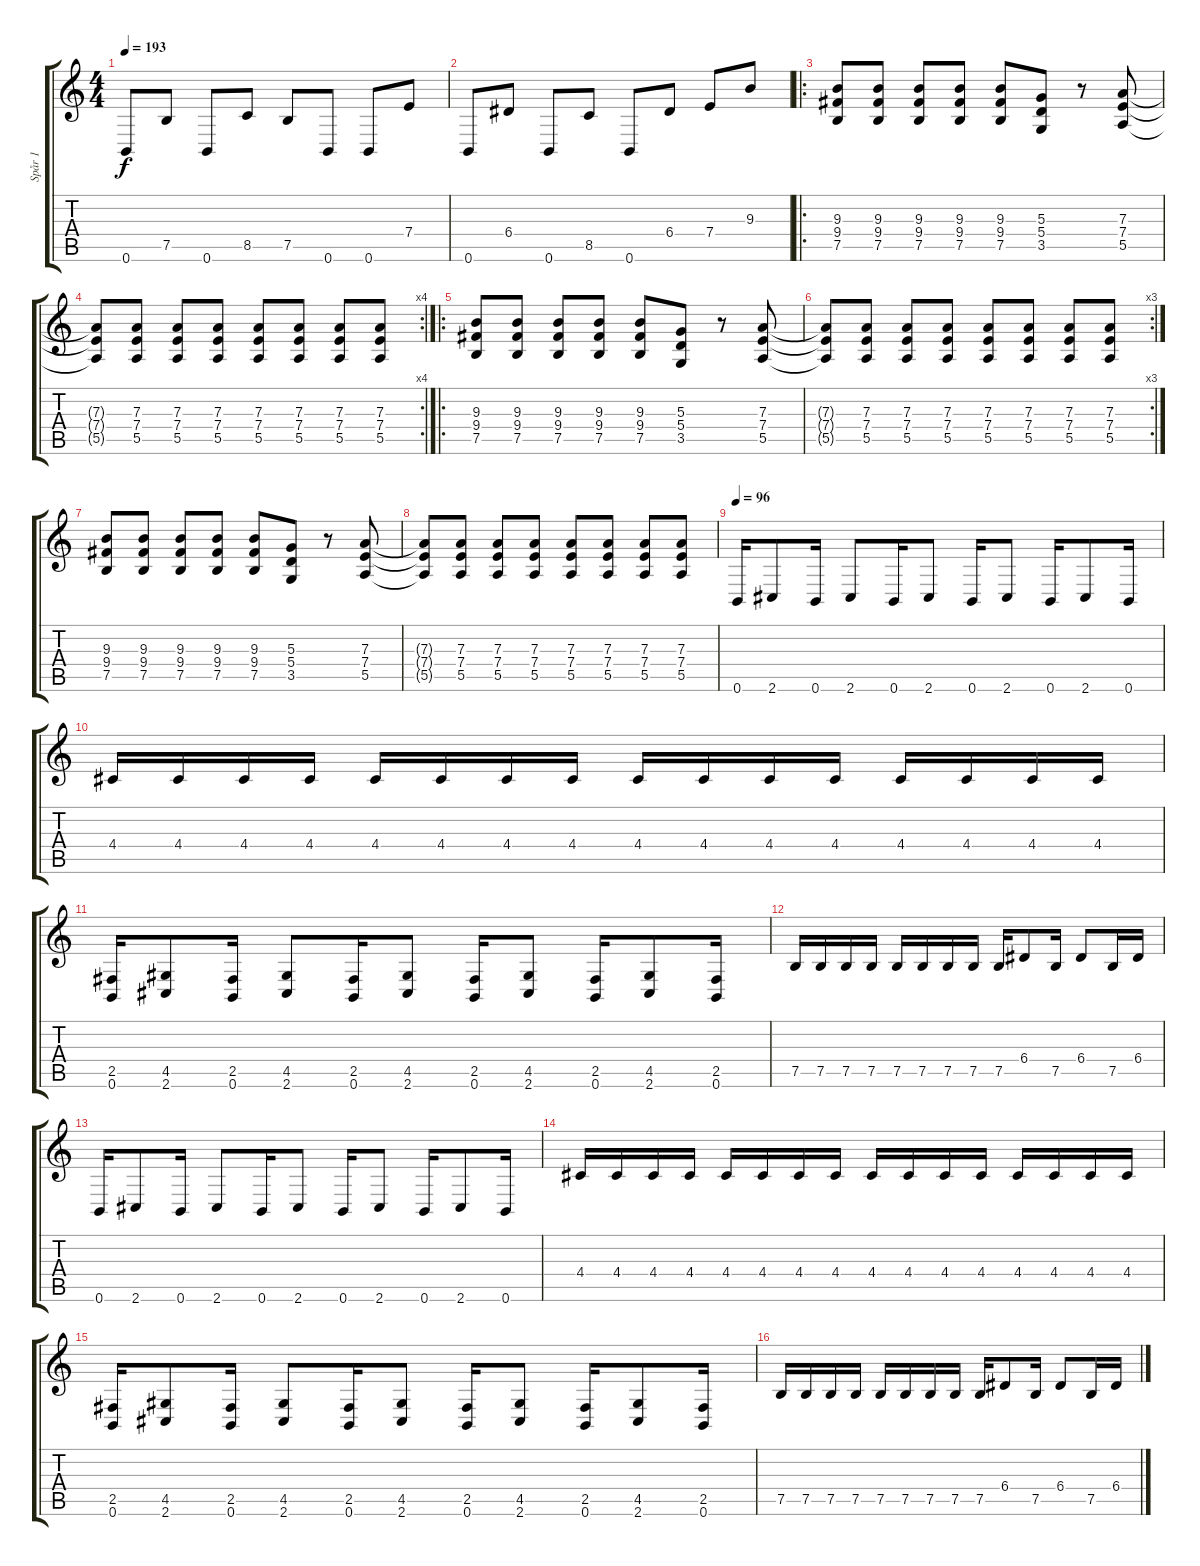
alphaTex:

\track ("Spår 1" "Spår 1") {instrument distortionguitar}
\staff {score tabs}
\tuning (B3 G3 D3 A2 E2 B1) {hide}
\ts (4 4)
\tempo 193
\clef g2
\ks c
0.6.8{dy f} 7.5.8 0.6.8 8.5.8 7.5.8 0.6.8 0.6.8 7.4.8 |
0.6.8 6.4.8 0.6.8 8.5.8 0.6.8 6.4.8 7.4.8 9.3.8 |
\ro
(9.3 9.4 7.5).8 (9.3 9.4 7.5).8 (9.3 9.4 7.5).8 (9.3 9.4 7.5).8 (9.3 9.4 7.5).8 (5.3 5.4 3.5).8 r.8 (7.3 7.4 5.5).8 |
\rc 4
(7.3{t} 7.4{t} 5.5{t}).8 (7.3 7.4 5.5).8 (7.3 7.4 5.5).8 (7.3 7.4 5.5).8 (7.3 7.4 5.5).8 (7.3 7.4 5.5).8 (7.3 7.4 5.5).8 (7.3 7.4 5.5).8 |
\ro
(9.3 9.4 7.5).8 (9.3 9.4 7.5).8 (9.3 9.4 7.5).8 (9.3 9.4 7.5).8 (9.3 9.4 7.5).8 (5.3 5.4 3.5).8 r.8 (7.3 7.4 5.5).8 |
\rc 3
(7.3{t} 7.4{t} 5.5{t}).8 (7.3 7.4 5.5).8 (7.3 7.4 5.5).8 (7.3 7.4 5.5).8 (7.3 7.4 5.5).8 (7.3 7.4 5.5).8 (7.3 7.4 5.5).8 (7.3 7.4 5.5).8 |
(9.3 9.4 7.5).8 (9.3 9.4 7.5).8 (9.3 9.4 7.5).8 (9.3 9.4 7.5).8 (9.3 9.4 7.5).8 (5.3 5.4 3.5).8 r.8 (7.3 7.4 5.5).8 |
(7.3{t} 7.4{t} 5.5{t}).8 (7.3 7.4 5.5).8 (7.3 7.4 5.5).8 (7.3 7.4 5.5).8 (7.3 7.4 5.5).8 (7.3 7.4 5.5).8 (7.3 7.4 5.5).8 (7.3 7.4 5.5).8 |
\tempo 96
0.6.16 2.6.8 0.6.16 2.6.8 0.6.16 2.6.8 0.6.16 2.6.8 0.6.16 2.6.8 0.6.16 |
4.4.16 4.4.16 4.4.16 4.4.16 4.4.16 4.4.16 4.4.16 4.4.16 4.4.16 4.4.16 4.4.16 4.4.16 4.4.16 4.4.16 4.4.16 4.4.16 |
(2.5 0.6).16 (4.5 2.6).8 (2.5 0.6).16 (4.5 2.6).8 (2.5 0.6).16 (4.5 2.6).8 (2.5 0.6).16 (4.5 2.6).8 (2.5 0.6).16 (4.5 2.6).8 (2.5 0.6).16 |
7.5.16 7.5.16 7.5.16 7.5.16 7.5.16 7.5.16 7.5.16 7.5.16 7.5.16 6.4.8 7.5.16 6.4.8 7.5.16 6.4.16 |
0.6.16 2.6.8 0.6.16 2.6.8 0.6.16 2.6.8 0.6.16 2.6.8 0.6.16 2.6.8 0.6.16 |
4.4.16 4.4.16 4.4.16 4.4.16 4.4.16 4.4.16 4.4.16 4.4.16 4.4.16 4.4.16 4.4.16 4.4.16 4.4.16 4.4.16 4.4.16 4.4.16 |
(2.5 0.6).16 (4.5 2.6).8 (2.5 0.6).16 (4.5 2.6).8 (2.5 0.6).16 (4.5 2.6).8 (2.5 0.6).16 (4.5 2.6).8 (2.5 0.6).16 (4.5 2.6).8 (2.5 0.6).16 |
7.5.16 7.5.16 7.5.16 7.5.16 7.5.16 7.5.16 7.5.16 7.5.16 7.5.16 6.4.8 7.5.16 6.4.8 7.5.16 6.4.16
